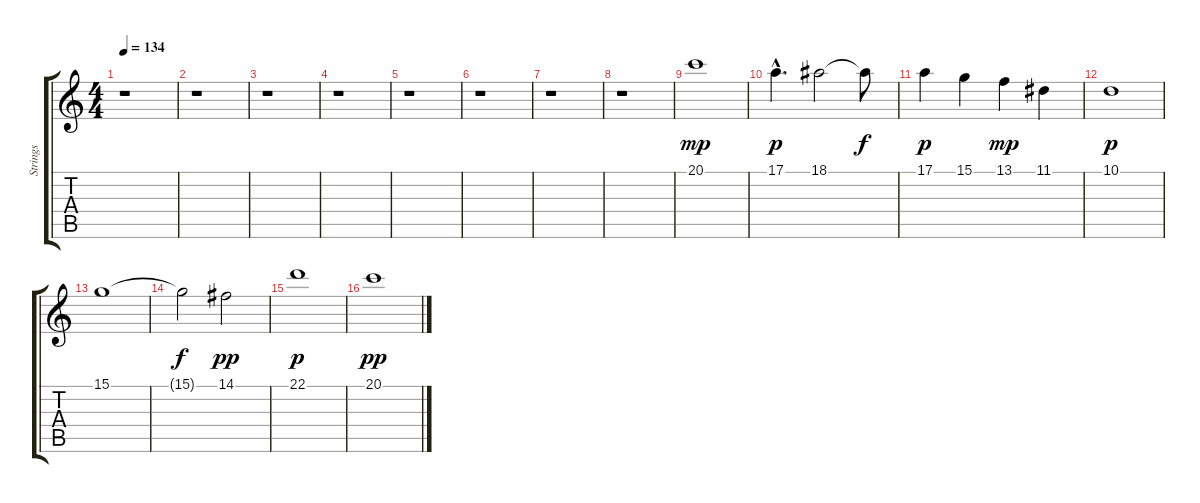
\track ("Strings" "Strings") {instrument stringensemble1}
\staff {score tabs}
\tuning (E4 B3 G3 D3 A2 E2) {hide}
\ts (4 4)
\tempo 134
\clef g2
\ks c
r.1{dy mp} |
r.1 |
r.1 |
r.1 |
r.1 |
r.1 |
r.1 |
r.1 |
20.1.1 |
17.1{hac}.4{d dy p} 18.1.2 18.1{t}.8{dy f} |
17.1.4{dy p} 15.1.4 13.1.4{dy mp} 11.1.4 |
10.1.1{dy p} |
15.1.1 |
15.1{t}.2{dy f} 14.1.2{dy pp} |
22.1.1{dy p} |
20.1.1{dy pp}
